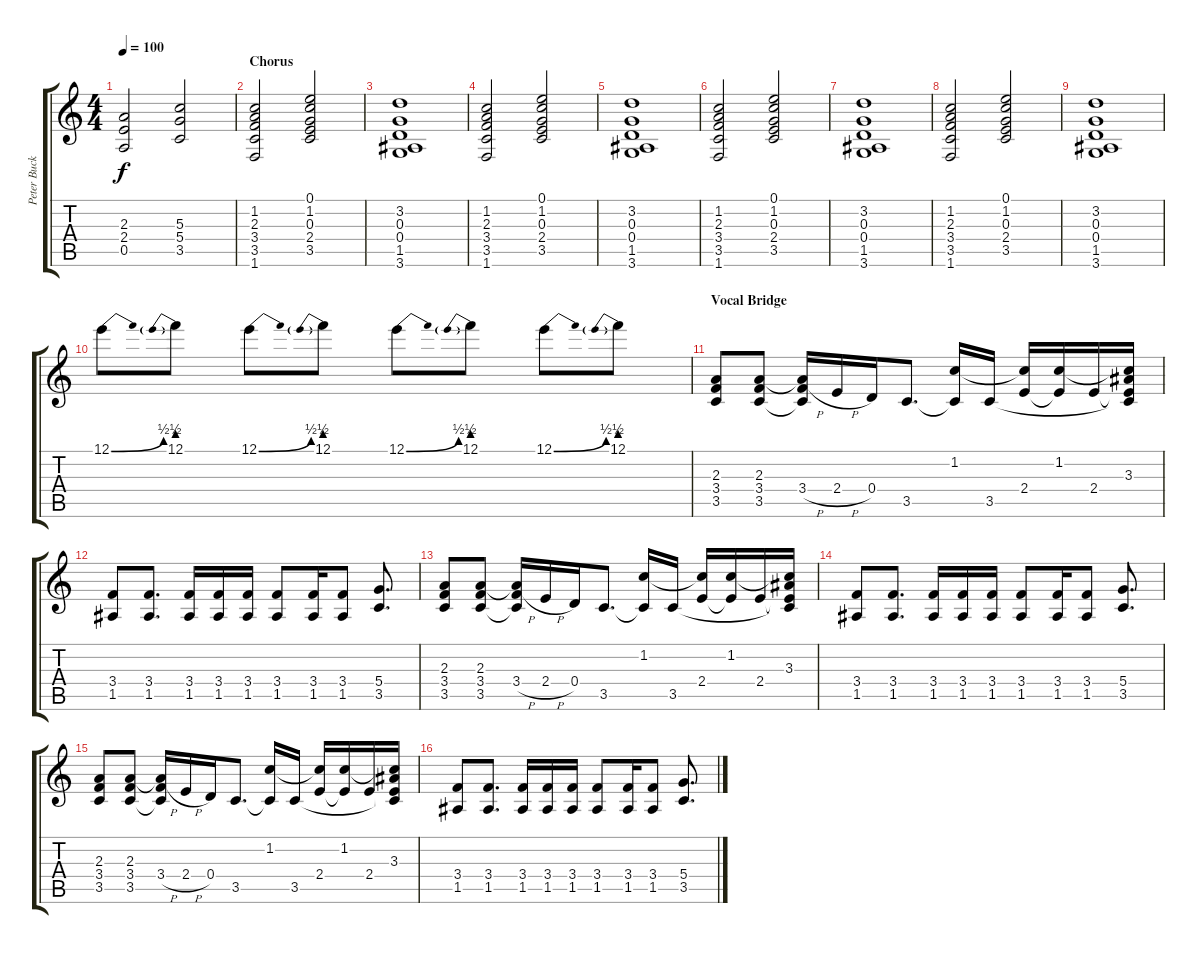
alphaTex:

\track ("Peter Buck (Guitar I)" "Peter Buck") {instrument distortionguitar}
\staff {score tabs}
\tuning (E4 B3 G3 D3 A2 E2) {hide}
\ts (4 4)
\tempo 100
\clef g2
\ks c
(2.3 2.4 0.5).2{dy f} (5.3 5.4 3.5).2 |
\section ("" "Chorus")
(1.2 2.3 3.4 3.5 1.6).2 (0.1 1.2 0.3 2.4 3.5).2 |
(3.2 0.3 0.4 1.5 3.6).1 |
(1.2 2.3 3.4 3.5 1.6).2 (0.1 1.2 0.3 2.4 3.5).2 |
(3.2 0.3 0.4 1.5 3.6).1 |
(1.2 2.3 3.4 3.5 1.6).2 (0.1 1.2 0.3 2.4 3.5).2 |
(3.2 0.3 0.4 1.5 3.6).1 |
(1.2 2.3 3.4 3.5 1.6).2 (0.1 1.2 0.3 2.4 3.5).2 |
(3.2 0.3 0.4 1.5 3.6).1 |
12.1{be (bend 0 0 60 2)}.8 12.1{be (prebend 0 2 60 2)}.8 12.1{be (bend 0 0 60 2)}.8 12.1{be (prebend 0 2 60 2)}.8 12.1{be (bend 0 0 60 2)}.8 12.1{be (prebend 0 2 60 2)}.8 12.1{be (bend 0 0 60 2)}.8 12.1{be (prebend 0 2 60 2)}.8 |
\section ("" "Vocal Bridge")
(2.3 3.4 3.5).8 (2.3 3.4 3.5).8 (2.3{t} 3.4{h} 3.5{t}).16 2.4{h}.16 0.4.16 3.5.8{d} (1.2 3.5{t}).16 3.5.16 (1.2{t} 2.4).16 (1.2 2.4{t}).16 2.4.16 (1.2{t} 3.3 2.4{t} 3.5{t}).16 |
(3.4 1.5).8 (3.4 1.5).8{d} (3.4 1.5).16 (3.4 1.5).16 (3.4 1.5).16 (3.4 1.5).8 (3.4 1.5).16 (3.4 1.5).8 (5.4 3.5).8{d} |
(2.3 3.4 3.5).8 (2.3 3.4 3.5).8 (2.3{t} 3.4{h} 3.5{t}).16 2.4{h}.16 0.4.16 3.5.8{d} (1.2 3.5{t}).16 3.5.16 (1.2{t} 2.4).16 (1.2 2.4{t}).16 2.4.16 (1.2{t} 3.3 2.4{t} 3.5{t}).16 |
(3.4 1.5).8 (3.4 1.5).8{d} (3.4 1.5).16 (3.4 1.5).16 (3.4 1.5).16 (3.4 1.5).8 (3.4 1.5).16 (3.4 1.5).8 (5.4 3.5).8{d} |
(2.3 3.4 3.5).8 (2.3 3.4 3.5).8 (2.3{t} 3.4{h} 3.5{t}).16 2.4{h}.16 0.4.16 3.5.8{d} (1.2 3.5{t}).16 3.5.16 (1.2{t} 2.4).16 (1.2 2.4{t}).16 2.4.16 (1.2{t} 3.3 2.4{t} 3.5{t}).16 |
(3.4 1.5).8 (3.4 1.5).8{d} (3.4 1.5).16 (3.4 1.5).16 (3.4 1.5).16 (3.4 1.5).8 (3.4 1.5).16 (3.4 1.5).8 (5.4 3.5).8{d}
